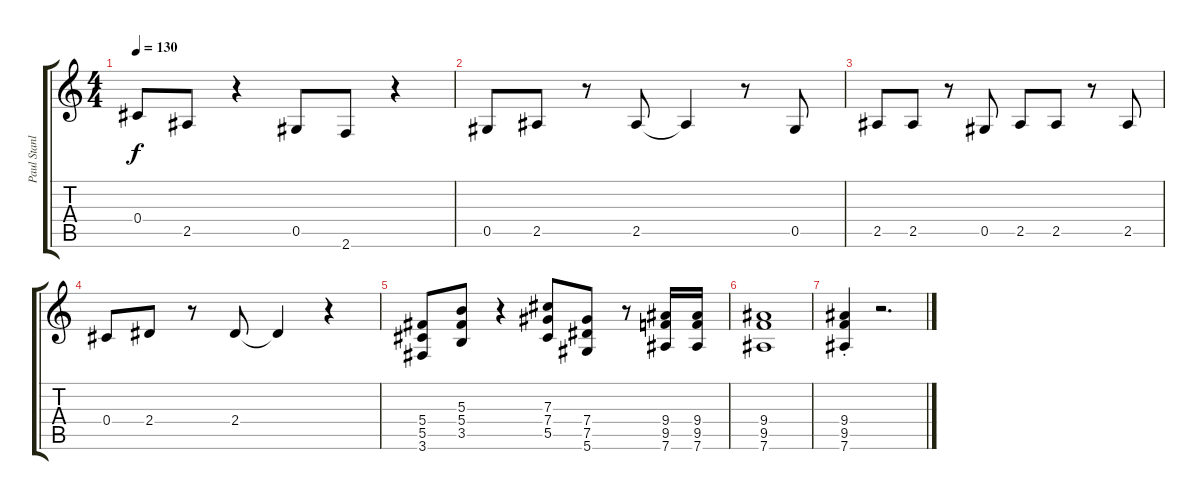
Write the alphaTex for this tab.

\track ("Paul Stanley" "Paul Stanl") {instrument distortionguitar}
\staff {score tabs}
\tuning (Eb4 Bb3 Gb3 Db3 Ab2 Eb2) {hide}
\ts (4 4)
\tempo 130
\clef g2
\ks c
0.4.8{dy f} 2.5.8 r.4 0.5.8 2.6.8 r.4 |
0.5.8 2.5.8 r.8 2.5.8 2.5{t}.4 r.8 0.5.8 |
2.5.8 2.5.8 r.8 0.5.8 2.5.8 2.5.8 r.8 2.5.8 |
0.4.8 2.4.8 r.8 2.4.8 2.4{t}.4 r.4 |
(5.4 5.5 3.6).8 (5.3 5.4 3.5).8 r.4 (7.3 7.4 5.5).8 (7.4 7.5 5.6).8 r.8 (9.4 9.5 7.6).16 (9.4 9.5 7.6).16 |
(9.4 9.5 7.6).1 |
(9.4{st} 9.5{st} 7.6{st}).4 r.2{d}
